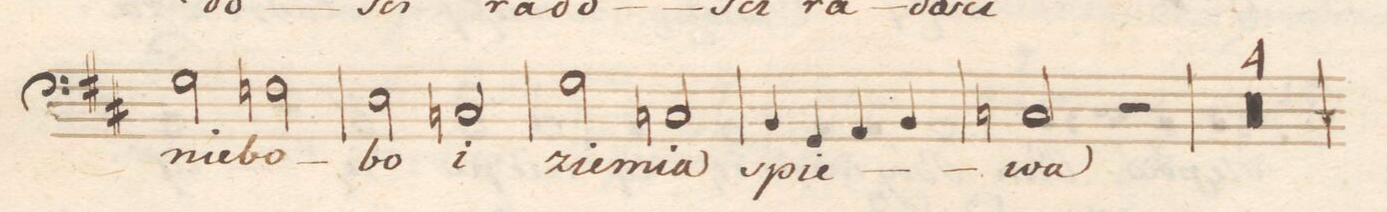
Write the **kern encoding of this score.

**kern	**text	**dynam
*I"Basso.	*	*
*clefF4	*	*
*k[f#c#]	*	*
*met(c|)	*	*
*M2/2	*	*
2G\	nie-	.
2Fn\	-bo-	.
=74	=74	=74
2E\	-bo	.
2Cn/	i	.
=75	=75	=75
2G\	zie-	.
2Cn/	-mia	.
=76	=76	=76
4BB/	spie-	.
4GG/	.	.
4AA/	.	.
4BB/	.	.
=77	=77	=77
2Cn/	-wa	.
2r	.	.
=78	=78	=78
00r	.	.
=79	=79	=79
=80	=80	=80
=81	=81	=81
=82	=82	=82
*-	*-	*-
